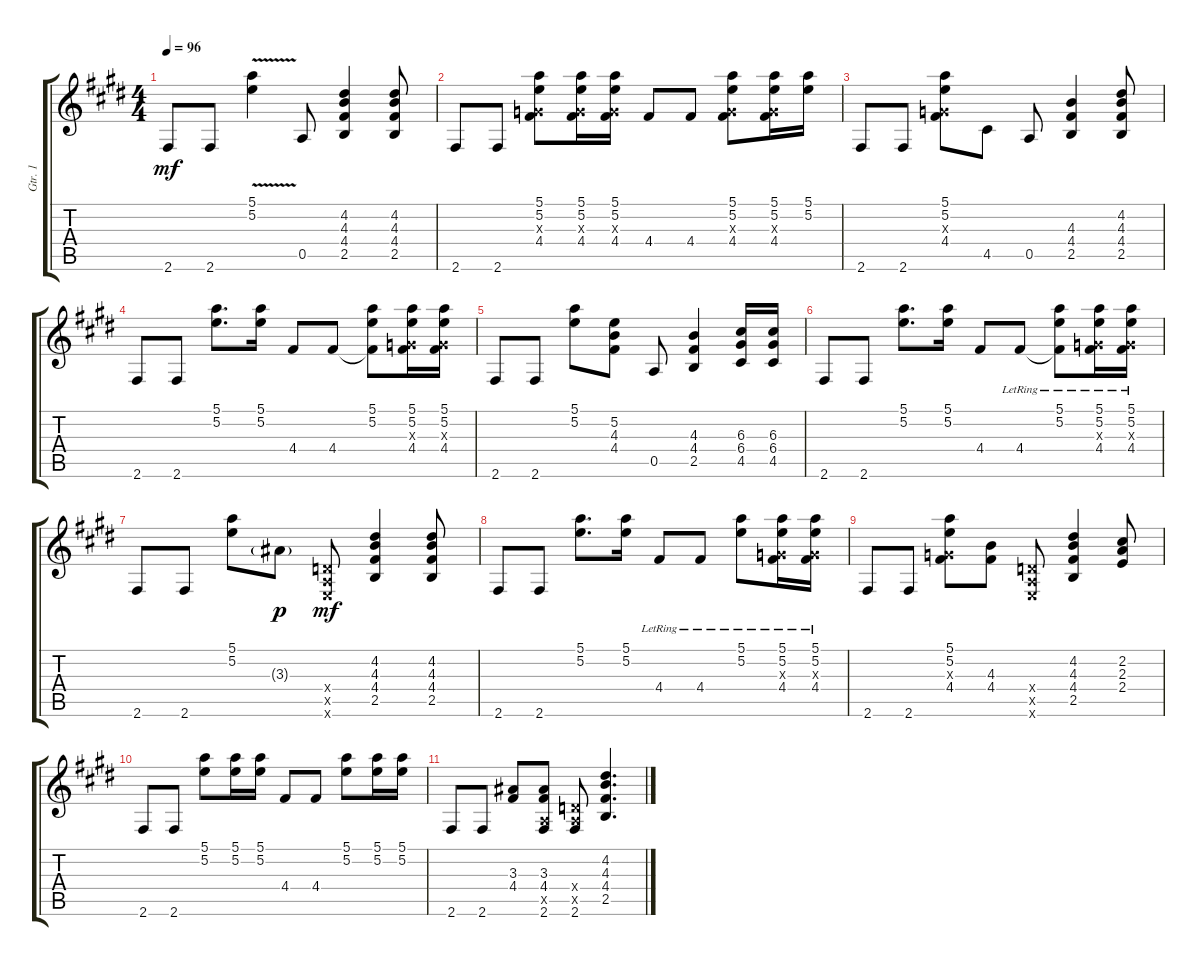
\track ("Gtr. 1" "Gtr. 1") {instrument overdrivenguitar}
\staff {score tabs}
\tuning (E4 B3 G3 D3 A2 E2) {hide}
\ts (4 4)
\tempo 96
\clef g2
\ks e
2.6.8{dy mf} 2.6.8 (5.1 5.2{v}).4 0.5.8 (4.2 4.3 4.4 2.5).4 (4.2 4.3 4.4 2.5).8 |
2.6.8 2.6.8 (5.1 5.2 0.3{x} 4.4).8 (5.1 5.2 0.3{x} 4.4).16 (5.1 5.2 0.3{x} 4.4).16 4.4.8 4.4.8 (5.1 5.2 0.3{x} 4.4).8 (5.1 5.2 0.3{x} 4.4).16 (5.1 5.2).16 |
2.6.8 2.6.8 (5.1 5.2 0.3{x} 4.4).8 4.5.8 0.5.8 (4.3 4.4 2.5).4 (4.2 4.3 4.4 2.5).8 |
2.6.8 2.6.8 (5.1 5.2).8{d} (5.1 5.2).16 4.4.8 4.4.8 (5.1 5.2 4.4{t}).8 (5.1 5.2 0.3{x} 4.4).16 (5.1 5.2 0.3{x} 4.4).16 |
2.6.8 2.6.8 (5.1 5.2).8 (5.2 4.3 4.4).8 0.5.8 (4.3 4.4 2.5).4 (6.3 6.4 4.5).16 (6.3 6.4 4.5).16 |
2.6.8 2.6.8 (5.1 5.2).8{d} (5.1 5.2).16 4.4.8 4.4{lr}.8 (5.1{lr} 5.2{lr} 4.4{t}).8 (5.1{lr} 5.2{lr} 0.3{x} 4.4{lr}).16 (5.1{lr} 5.2{lr} 0.3{x} 4.4{lr}).16 |
2.6.8 2.6.8 (5.1 5.2).8 3.3{g}.8{dy p} (0.4{x} 0.5{x} 0.6{x}).8{dy mf} (4.2 4.3 4.4 2.5).4 (4.2 4.3 4.4 2.5).8 |
2.6.8 2.6.8 (5.1 5.2).8{d} (5.1 5.2).16 4.4{lr}.8 4.4{lr}.8 (5.1{lr} 5.2{lr}).8 (5.1{lr} 5.2{lr} 0.3{x} 4.4{lr}).16 (5.1{lr} 5.2{lr} 0.3{x} 4.4{lr}).16 |
2.6.8 2.6.8 (5.1 5.2 0.3{x} 4.4).8 (4.3 4.4).8 (0.4{x} 0.5{x} 0.6{x}).8 (4.2 4.3 4.4 2.5).4 (2.2 2.3 2.4).8 |
2.6.8 2.6.8 (5.1 5.2).8 (5.1 5.2).16 (5.1 5.2).16 4.4.8 4.4.8 (5.1 5.2).8 (5.1 5.2).16 (5.1 5.2).16 |
2.6.8 2.6.8 (3.3 4.4).8 (3.3 4.4 0.5{x} 2.6).8 (0.4{x} 0.5{x} 2.6).8 (4.2 4.3 4.4 2.5).4{d}
